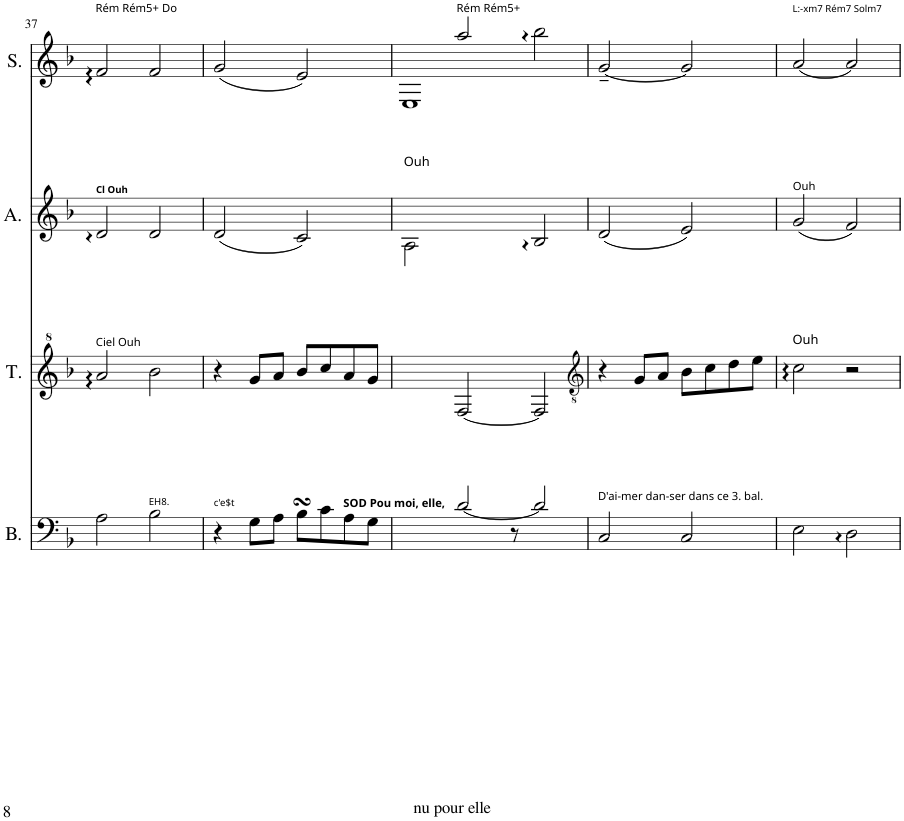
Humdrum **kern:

**kern	**kern	**kern	**kern
*part4	*part3	*part2	*part1
*staff4	*staff3	*staff2	*staff1
*I"Bass	*I"Ténor	*I"Alto	*I"Soprano
*I'B.	*I'T.	*I'A.	*I'S.
!!LO:PB:g=z
*clefF4	*clefG^2	*clefG2	*clefG2
*k[b-]	*k[b-]	*k[b-]	*k[b-]
*M2/2	*M2/2	*M2/2	*M2/2
=37	=37	=37	=37
!	!	!	!LO:TX:a:t=Rém Rém5+ Do
!	!	!	!LO:TX:b:B:t=Cl Ouh
!	!	!LO:TX:b:t=Ciel Ouh	!
2A\	2aa/	2d/	2f/
!	!LO:TX:b:t=EH8.	!	!
2B-\	2bb-\	2d/	2f/
=38	=38	=38	=38
!	!LO:TX:b:t=c'e$t	!	!
4r	4r	(2d/	(2g/
8G\L	8gg/L	.	.
8A\J	8aa/J	.	.
8B-sSSs\L	8bb-/L	2c/)	2e/)
8c\	8ccc/	.	.
!	!LO:TX:b:B:t=SOD Pou moi, elle,	!	!
8A\	8aa/	.	.
8G\J	8gg/J	.	.
=39	=39	=39	=39
*	*	*	*^
!	!	!LO:TX:a:t=Ouh	!	!
2ryy	2ryy	2A\	1E	2ryy
!	!	!	!	!LO:TX:a:t=Rém Rém5+
[2d/	[2f/	2ryy	.	2aa/
8r	8ryy	8ryy	2ryy	8ryy
2d/]	2f/]	2B-/	.	2bb-\
.	.	.	8ryy	.
*	*	*	*v	*v
=40	=40	=40	=40
*	*clefGv2	*	*
!	!LO:TX:b:t=D'ai-mer dan-ser dans ce 3. bal.	!	!
2C/	4r	(2d/	[2g~/
.	8G/L	.	.
.	8A/J	.	.
2C/	8B-\L	2e/)	2g/]
.	8c\	.	.
.	8d\	.	.
.	8e\J	.	.
=41	=41	=41	=41
!	!	!	!LO:TX:a:t=L&colon;-xm7 Rém7 Solm7
!	!	!	!LO:TX:b:t=Ouh
!	!	!LO:TX:b:t=Ouh	!
2E\	2c\	(2g/	[2a/
2D\	2r	2f/)	2a/]
=	=	=	=
*-	*-	*-	*-
